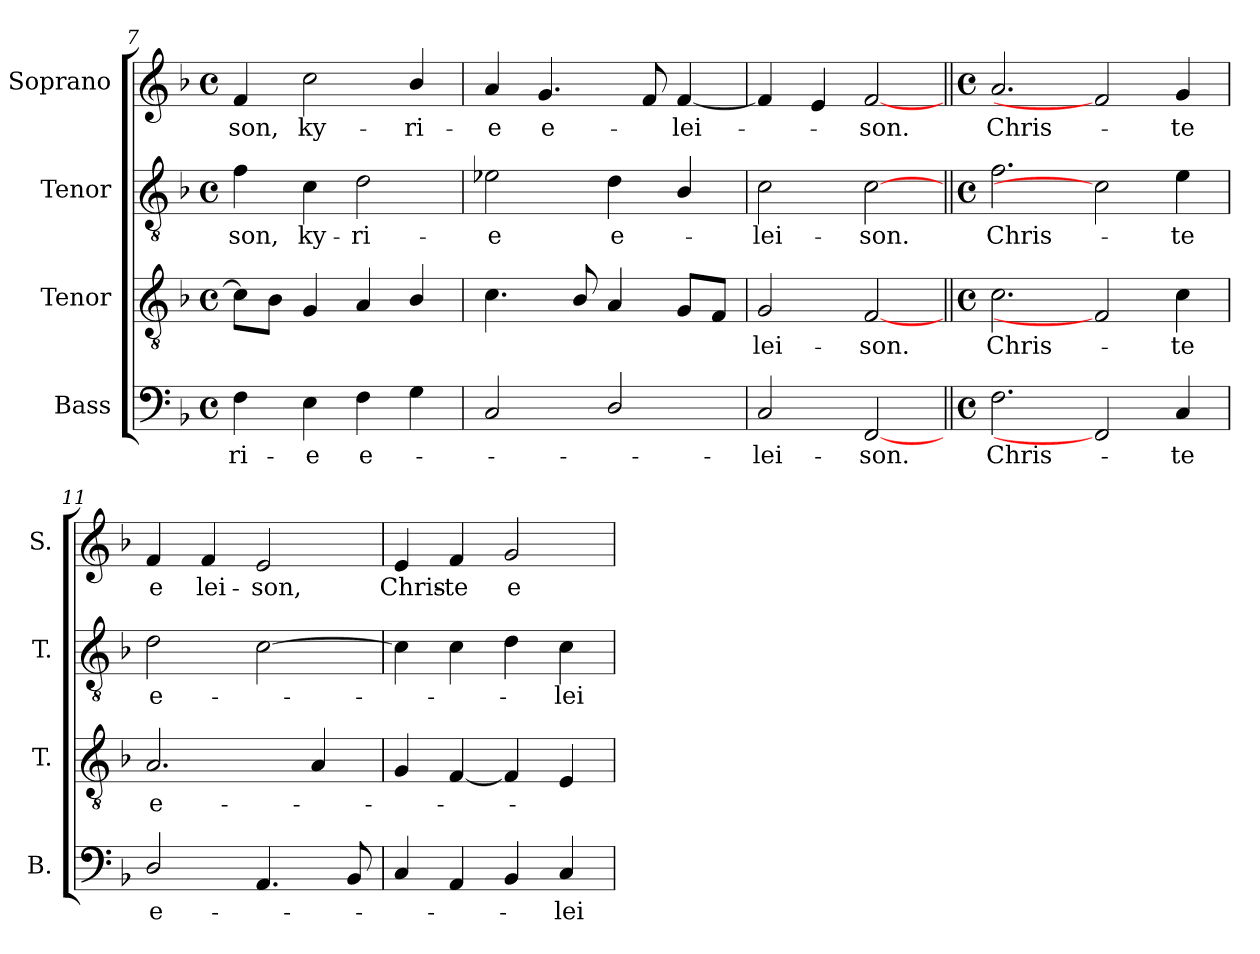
**kern	**text	**kern	**text	**kern	**text	**kern	**text
*part4	*part4	*part3	*part3	*part2	*part2	*part1	*part1
*staff4	*staff4	*staff3	*staff3	*staff2	*staff2	*staff1	*staff1
*I"Bass	*	*I"Tenor	*	*I"Tenor	*	*I"Soprano	*
*I'B.	*	*I'T.	*	*I'T.	*	*I'S.	*
*clefF4	*	*clefGv2	*	*clefGv2	*	*clefG2	*
*	*	*ITrd7c12	*	*ITrd7c12	*	*	*
*k[b-]	*	*k[b-]	*	*k[b-]	*	*k[b-]	*
*F:	*	*F:	*	*F:	*	*F:	*
*M4/4	*	*M4/4	*	*M4/4	*	*M4/4	*
*met(c)	*	*met(c)	*	*met(c)	*	*met(c)	*
=7	=7	=7	=7	=7	=7	=7	=7
!	!LO:LY:b:color=#000000	!	!	!	!	!	!
!	!	!	!	!	!LO:LY:b:color=#000000	!	!
!	!	!	!	!	!	!	!LO:LY:b:color=#000000
4Fi\	-ri-	8Ci\L]	.	4Fi\	-son,	4fi/	-son,
.	.	8BB-i\J	.	.	.	.	.
!	!LO:LY:b:color=#000000	!	!	!	!	!	!
!	!	!	!	!	!LO:LY:b:color=#000000	!	!
!	!	!	!	!	!	!	!LO:LY:b:color=#000000
4Ei\	-e	4GGi/	.	4Ci\	ky-	2cci\	ky-
!	!LO:LY:b:color=#000000	!	!	!	!	!	!
!	!	!	!	!	!LO:LY:b:color=#000000	!	!
4Fi\	e-	4AAi/	.	2Di\	-ri-	.	.
!	!	!	!	!	!	!	!LO:LY:b:color=#000000
4Gi\	.	4BB-i/	.	.	.	4b-i/	-ri-
=8	=8	=8	=8	=8	=8	=8	=8
!	!	!	!	!	!LO:LY:b:color=#000000	!	!
!	!	!	!	!	!	!	!LO:LY:b:color=#000000
2Ci/	.	4.Ci\	.	2E-Xi\	-e	4ai/	-e
!	!	!	!	!	!	!	!LO:LY:b:color=#000000
.	.	.	.	.	.	4.gi/	e-
.	.	8BB-i/	.	.	.	.	.
!	!	!	!	!	!LO:LY:b:color=#000000	!	!
2Di/	.	4AAi/	.	4Di\	e-	.	.
.	.	.	.	.	.	8fi/	.
!	!	!	!	!	!	!	!LO:LY:b:color=#000000
.	.	8GGi/L	.	4BB-i/	.	[4fi/	-lei-
.	.	8FFi/J	.	.	.	.	.
=9	=9	=9	=9	=9	=9	=9	=9
!	!LO:LY:b:color=#000000	!	!	!	!	!	!
!	!	!	!LO:LY:b:color=#000000	!	!	!	!
!	!	!	!	!	!LO:LY:b:color=#000000	!	!
2Ci/	-lei-	2GGi/	-lei-	2Ci\	-lei-	4fi/]	.
.	.	.	.	.	.	4ei/	.
!	!LO:LY:b:color=#000000	!	!	!	!	!	!
!	!	!	!LO:LY:b:color=#000000	!	!	!	!
!	!	!	!	!	!LO:LY:b:color=#000000	!	!
!	!	!	!	!	!	!	!LO:LY:b:color=#000000
[2FFi	-son.	[2FFi	-son.	[2Ci	-son.	[2fi	-son.
!!LO:LB:g=z
=10||	=10||	=10||	=10||	=10||	=10||	=10||	=10||
*M4/4	*	*M4/4	*	*M4/4	*	*M4/4	*
*met(c)	*	*met(c)	*	*met(c)	*	*met(c)	*
!	!LO:LY:b:color=#000000	!	!	!	!	!	!
!	!	!	!LO:LY:b:color=#000000	!	!	!	!
!	!	!	!	!	!LO:LY:b:color=#000000	!	!
!	!	!	!	!	!	!	!LO:LY:b:color=#000000
2.Fi\	Chris-	2.Ci\	Chris-	2.Fi\	Chris-	2.ai/	Chris-
2FFi]	.	2FFi]	.	2Ci]	.	2fi]	.
!	!LO:LY:b:color=#000000	!	!	!	!	!	!
!	!	!	!LO:LY:b:color=#000000	!	!	!	!
!	!	!	!	!	!LO:LY:b:color=#000000	!	!
!	!	!	!	!	!	!	!LO:LY:b:color=#000000
4Ci/	-te	4Ci\	-te	4Ei\	-te	4gi/	-te
=11	=11	=11	=11	=11	=11	=11	=11
!	!LO:LY:b:color=#000000	!	!	!	!	!	!
!	!	!	!LO:LY:b:color=#000000	!	!	!	!
!	!	!	!	!	!LO:LY:b:color=#000000	!	!
!	!	!	!	!	!	!	!LO:LY:b:color=#000000
2Di/	e-	2.AAi/	e-	2Di\	e-	4fi/	e
!	!	!	!	!	!	!	!LO:LY:b:color=#000000
.	.	.	.	.	.	4fi/	lei-
!	!	!	!	!	!	!	!LO:LY:b:color=#000000
4.AAi/	.	.	.	[2Ci\	.	2ei/	-son,
.	.	4AAi/	.	.	.	.	.
8BB-i/	.	.	.	.	.	.	.
=12	=12	=12	=12	=12	=12	=12	=12
!	!	!	!	!	!	!	!LO:LY:b:color=#000000
4Ci/	.	4GGi/	.	4Ci\]	.	4ei/	Chris-
!	!	!	!	!	!	!	!LO:LY:b:color=#000000
4AAi/	.	[4FFi/	.	4Ci\	.	4fi/	-te
!	!	!	!	!	!	!	!LO:LY:b:color=#000000
4BB-i/	.	4FFi/]	.	4Di\	.	2gi/	e
!	!LO:LY:b:color=#000000	!	!	!	!	!	!
!	!	!	!	!	!LO:LY:b:color=#000000	!	!
4Ci/	-lei-	4EEi/	.	4Ci\	-lei-	.	.
=	=	=	=	=	=	=	=
*-	*-	*-	*-	*-	*-	*-	*-
